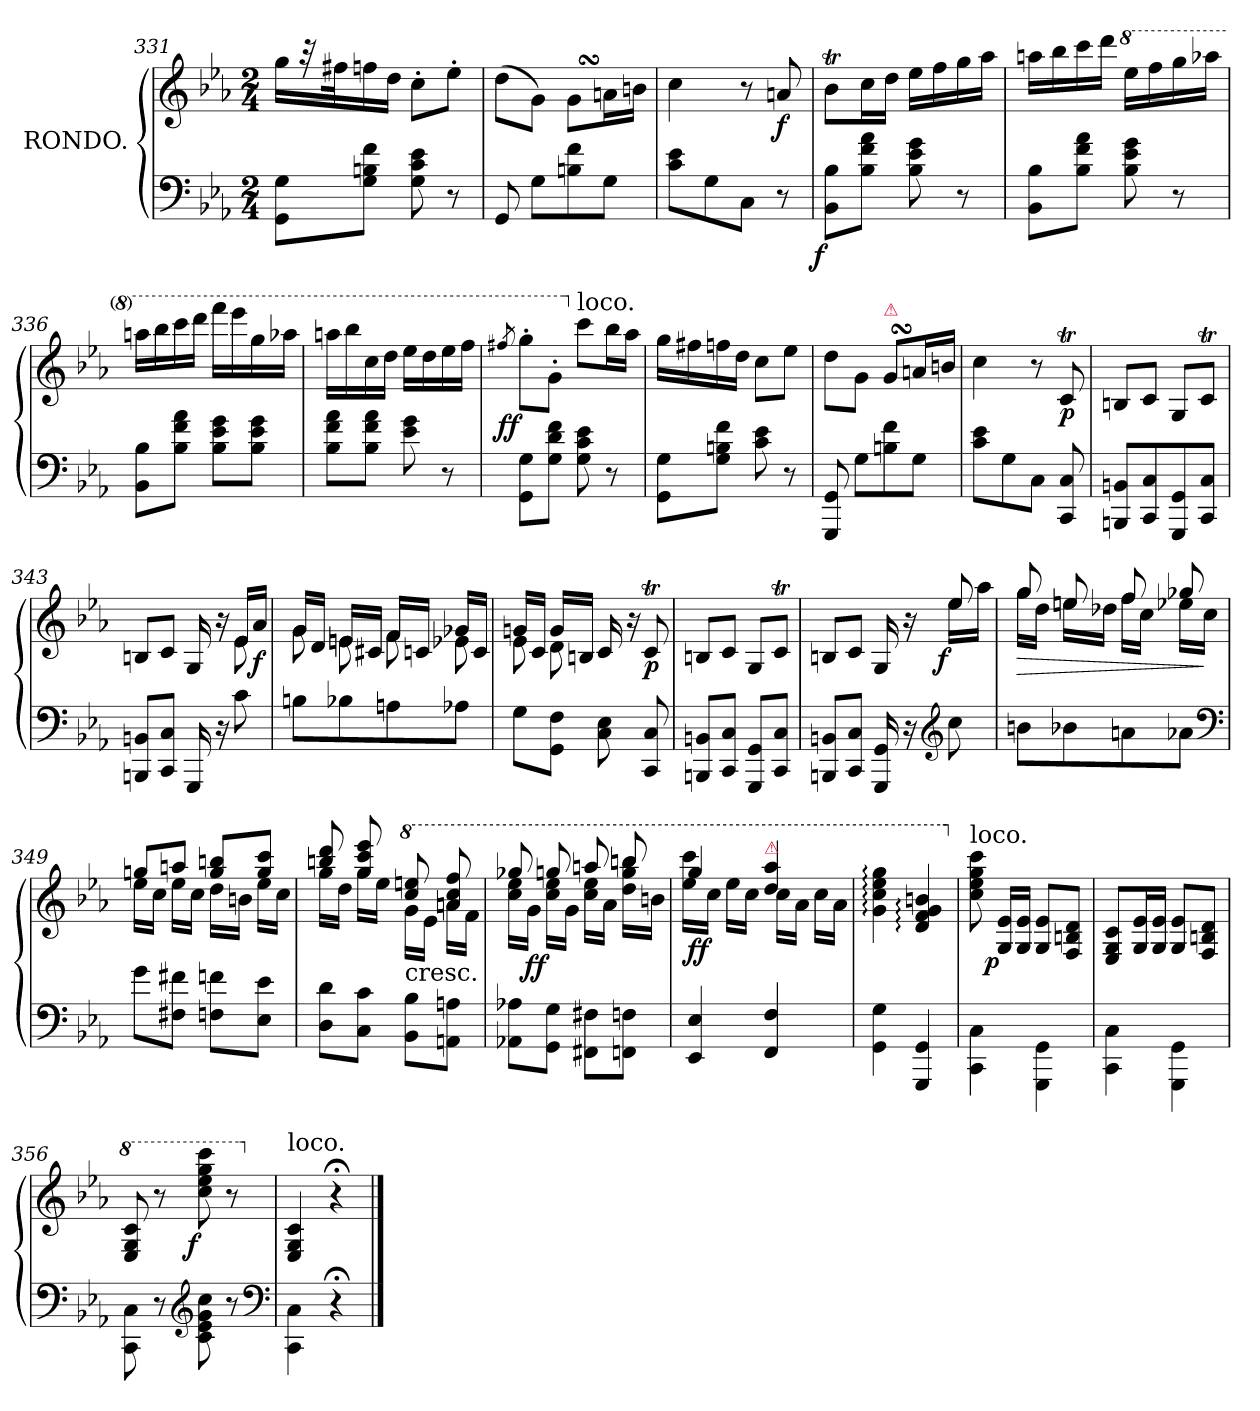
**kern	**kern	**dynam
*part1	*part1	*part1
*staff2	*staff1	*staff1/2
*I"RONDO.	*	*
*clefF4	*clefG2	*
*k[b-e-a-]	*k[b-e-a-]	*
*M2/4	*M2/4	*
=331	=331	=331
8GG\ 8G\L	16ggLL	.
.	32r	.
.	32ff#XK	.
8G\ 8Bn\ 8f\J	16ffn	.
.	16ddJJ	.
8G 8c 8e-	8cc'>\L	.
8r	8ee-'>J	.
=332	=332	=332
8GG/	(>8dd\L	.
8G\L	8gJ)	.
8Bn 8f	8gSsS\L	.
8GJ	16anL	.
.	16bnJJ	.
=333	=333	=333
8c 8e-L	4cc	.
8G	.	.
8CJ	8r	.
!	!	!LO:DY:b
8r	8an	f
=334	=334	=334
!	!	!LO:DY:b=2:rj
8BB-\ 8B-\L	8b-T\L	f
8B- 8f 8a-J	16ccL	.
.	16ddJJ	.
8B-\ 8e-\ 8g\	16ee-LL	.
.	16ff	.
8r	16gg	.
.	16aa-JJ	.
=335	=335	=335
8BB- 8B-L	16aanLL	.
.	16bb-	.
8B- 8f 8a-J	16ccc	.
.	16dddJJ	.
*	*8va	*
8B- 8e- 8g	16eee-LL	.
.	16fff	.
8r	16ggg	.
.	16aaa-XJJ	.
=336	=336	=336
8BB-\ 8B-\L	16aaanLL	.
.	16bbb-	.
8B- 8f 8a-J	16cccc	.
.	16ddddJJ	.
8B-\ 8e-\ 8g\L	16ffffLL	.
.	16eeee-	.
8B- 8e- 8gJ	16ggg	.
.	16aaa-XJJ	.
=337	=337	=337
8B-\ 8f\ 8a-\L	16aaanLL	.
.	16bbb-	.
8B- 8f 8a-J	16ccc	.
.	16dddJJ	.
8e-\ 8g\	16eee-LL	.
.	16ddd	.
8r	16eee-	.
.	16fffJJ	.
=338	=338	=338
.	8qfff#X/	.
!	!	!LO:DY:b:rj
8GG 8GL	8ggg'>\L	ff
8G 8d 8fJ	8gg'>J	.
*	*X8va	*
!	!LO:TX:a:t=loco.	!
8G 8c 8e-	8cccL	.
8r	16bb-L	.
.	16aa-JJ	.
=339	=339	=339
8GG 8GL	16ggLL	.
.	16ff#X	.
8G 8Bn 8fJ	16ffn	.
.	16ddJJ	.
8c 8e-	8cc\L	.
8r	8ee-J	.
=340	=340	=340
8GGG/ 8GG/	8ddL	.
8GL	8gJ	.
!	!LO:TX:a:color=crimson:t=⚠	!
8Bn\ 8f\	8gSsS/L	.
8GJ	16anL	.
.	16bnJJ	.
=341	=341	=341
8c 8e-L	4cc	.
8G	.	.
8CJ	8r	.
!	!	!LO:DY:b
8CC/ 8C/	8cT	p
=342	=342	=342
8BBBn/ 8BBn/L	8BnL	.
8CC 8C	8cJ	.
8GGG 8GG	8GL	.
8CC 8CJ	8cTJ	.
=343	=343	=343
*	*^	*
8BBBn 8BBnL	8BnL	4.ryy	.
8CC 8CJ	8cJ	.	.
16GGG/	16G	.	.
16r	16r	.	.
8c\	16e-LL	8e-\	.
!	!	!	!LO:DY:b
.	16a-/JJ	.	f
=344	=344	=344	=344
8BnL	16gLL	8g\	.
.	16d/JJ	.	.
8B-X	16enLL	8en\	.
.	16c#X/JJ	.	.
8An	16fLL	8f\	.
.	16cn/JJ	.	.
8A-XJ	16g-X/LL	8e-X\	.
.	16cJJ	.	.
=345	=345	=345	=345
8G\L	16gnLL	8e-\	.
.	16c/JJ	.	.
8GG\ 8F\J	16gLL	8d\	.
.	16Bn/JJ	.	.
8C\ 8E-\	16c/	4ryy	.
.	16r	.	.
!	!	!	!LO:DY:b
8CC/ 8C/	8cT	.	p
*	*v	*v	*
=346	=346	=346
8BBBn 8BBnL	8BnL	.
8CC 8CJ	8cJ	.
8GGG 8GGL	8GL	.
8CC 8CJ	8cTJ	.
=347	=347	=347
*	*^	*
8BBBn 8BBnL	8BnL	4.ryy	.
8CC 8CJ	8cJ	.	.
16GGG/ 16GG/	16G	.	.
16r	16r	.	.
*clefG2	*	*	*
!	!	!	!LO:DY:b:rj
8cc\	8ee-/	16ee-LL	f
.	.	16aa-\JJ	.
=348	=348	=348	=348
!	!	!	!LO:HP:b
8bn\L	8gg	16ggLL	>
.	.	16ddJJ	.
8b-X\	8een	16eenLL	.
.	.	16dd-XJJ	.
8an	8ff	16ffLL	.
.	.	16ccJJ	.
8a-XJ	8gg-X	16ee-XLL	.
.	.	16ccJJ	]
*clefF4	*	*	*
=349	=349	=349	=349
8g\L	8ggn/L	16ee-LL	.
.	.	16ccJJ	.
8F#X 8f#XJ	8aanJ	16ee-LL	.
.	.	16ccJJ	.
8Fn 8fnL	8gg/ 8bbn/L	16ddLL	.
.	.	16bnJJ	.
8E- 8e-J	8gg 8cccJ	16ee-LL	.
.	.	16ccJJ	.
=350	=350	=350	=350
8D 8dL	8bbn/ 8ddd/	16ggLL	.
.	.	16ddJJ	.
8C 8cJ	8gg/ 8ccc/ 8eee-/	16ggLL	.
.	.	16ee-JJ	.
*	*8va	*	*
!	!LO:TX:b:t=cresc.	!	!
8BB- 8B-L	8ccc/ 8eeen/	16gg\LL	.
.	.	16ee-JJ	.
8AAn 8AnJ	8aan/ 8ccc/ 8fff/	16aan\LL	.
.	.	16ffJJ	.
=351	=351	=351	=351
8AA-X\ 8A-X\L	8ggg-X/	16ccc 16eee-LL	.
.	.	16ggJJ	.
!	!	!	!LO:DY:b:rj
8GG 8GJ	8gggn/	16ccc 16eee-LL	ff
.	.	16ggJJ	.
8FF#X\ 8F#X\L	8aaan/	16ccc\ 16eee-\LL	.
.	.	16aa-JJ	.
8FFn 8FnJ	8bbbn/	16ddd 16ggg 16bbbnLL	.
.	.	16bbnJJ	.
=352	=352	=352	=352
!	!	!	!LO:DY:b
4EE-/ 4E-/	4ggg	16eee- 16ccccLL	ff
.	.	16cccJJ	.
.	.	16eee-LL	.
.	.	16cccJJ	.
!	!LO:TX:a:color=crimson:t=⚠	!	!
4FF/ 4F/	4ddd/ 4aaa-/	16cccLL	.
.	.	16aa-JJ	.
.	.	16cccLL	.
.	.	16aa-JJ	.
*	*v	*v	*
=353	=353	=353
4GG\ 4G\	4gg:\ 4ccc:\ 4eee-:\ 4ggg:\	.
4GGG/ 4GG/	4dd:/ 4ff:/ 4gg:/ 4bbn:/	.
=354	=354	=354
*	*X8va	*
!	!LO:TX:a:t=loco.	!
4CC\ 4C\	8cc\ 8ee-\ 8gg\ 8ccc\	.
!	!	!LO:DY:b:rj
.	16G/ 16e-/LL	p
.	16G/ 16e-/JJ	.
4GGG\ 4GG\	8G/ 8e-/L	.
.	8F/ 8Bn/ 8d/J	.
=355	=355	=355
4CC\ 4C\	8E-/ 8G/ 8c/L	.
.	16G/ 16e-/L	.
.	16G/ 16e-/JJ	.
4GGG\ 4GG\	8G/ 8e-/L	.
.	8F/ 8Bn/ 8d/J	.
=356	=356	=356
*	*8va	*
8CC\ 8C\	8e-/ 8g/ 8cc/	.
8r	8r	.
*clefG2	*	*
!	!	!LO:DY:b:rj
8c\ 8e-\ 8g\ 8cc\	8ccc\ 8eee-\ 8ggg\ 8cccc\	f
8r	8r	.
*clefF4	*	*
=357	=357	=357
*	*X8va	*
!	!LO:TX:a:t=loco.	!
4CC\ 4C\	4E-/ 4G/ 4c/	.
4r;<	4r;<	.
==	==	==
*-	*-	*-
